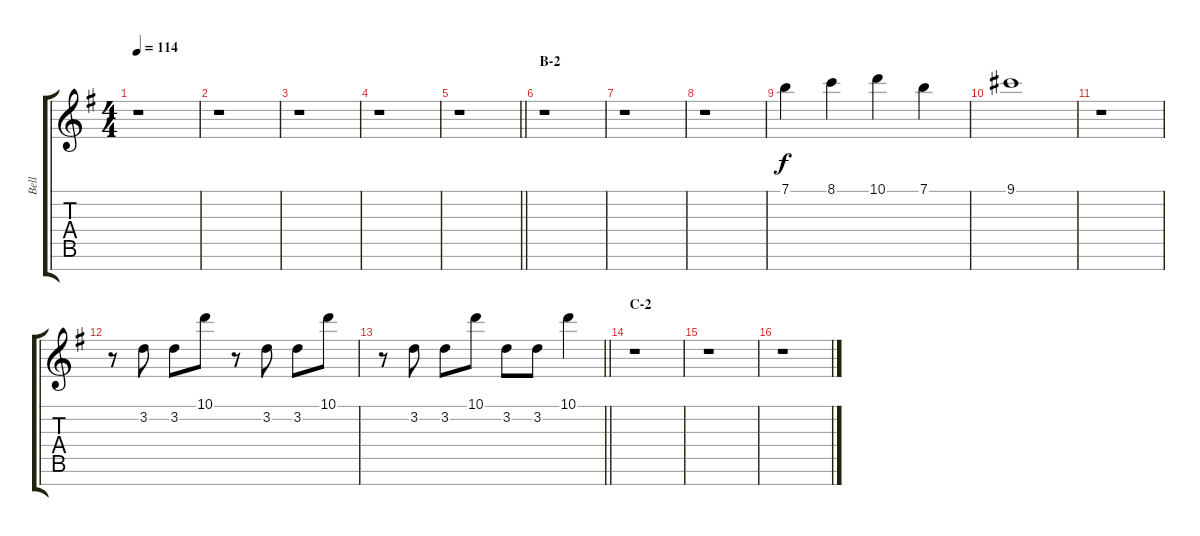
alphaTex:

\track ("Bell" "Bell") {instrument tubularbells}
\staff {score tabs}
\tuning (E5 B4 G4 D4 A3 E3 B2) {hide}
\ts (4 4)
\tempo 114
\clef g2
\ks g
r.1{dy f} |
r.1 |
r.1 |
r.1 |
\barLineRight lightlight
r.1 |
\section ("" "B-2")
r.1 |
r.1 |
r.1 |
7.1.4 8.1.4 10.1.4 7.1.4 |
9.1.1 |
r.1 |
r.8 3.2.8 3.2.8 10.1.8 r.8 3.2.8 3.2.8 10.1.8 |
\barLineRight lightlight
r.8 3.2.8 3.2.8 10.1.8 3.2.8 3.2.8 10.1.4 |
\section ("" "C-2")
r.1 |
r.1 |
r.1
